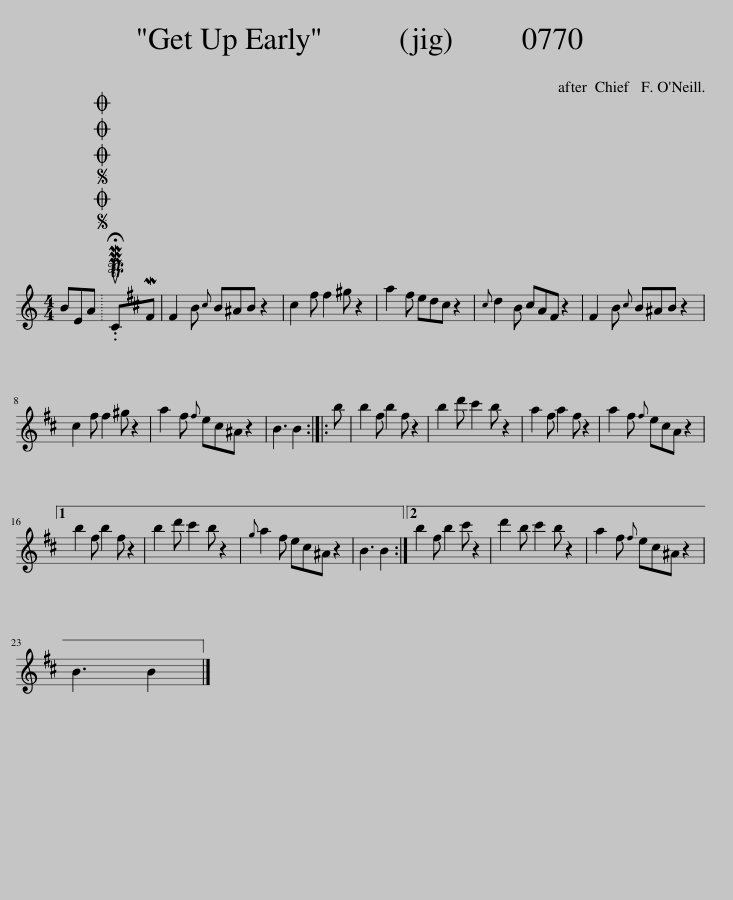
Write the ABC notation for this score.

X:1
L:1/8
M:4/4
I:linebreak $
K:C
V:1 treble
V:1
 BEA |SOSOOO .!fermata!PMTuCM^F | ^F2 B{^c} B^AB z2 | ^c2 ^f f2 ^g z2 | a2 ^f ed^c z2 | %5
{^c} d2 B cA^F z2 | ^F2 B{^c} B^AB z2 |$ ^c2 ^f f2 ^g z2 | a2 ^f{f} e^c^A z2 | B3 B2 :: %10
 b | b2 ^f b2 f z2 | b2 d' ^c'2 b z2 | a2 ^f a2 f z2 | a2 ^f{f} e^cA z2 |1$ %15
 b2 ^f b2 f z2 | b2 d' ^c'2 b z2 |{g} a2 ^f e^c^A z2 | B3 B2 :|2 b2 ^f b2 ^c' z2 | %20
 d'2 b ^c'2 b z2 | a2 ^f{f} e^c^A z2 |$ B3 B2 |] %23
